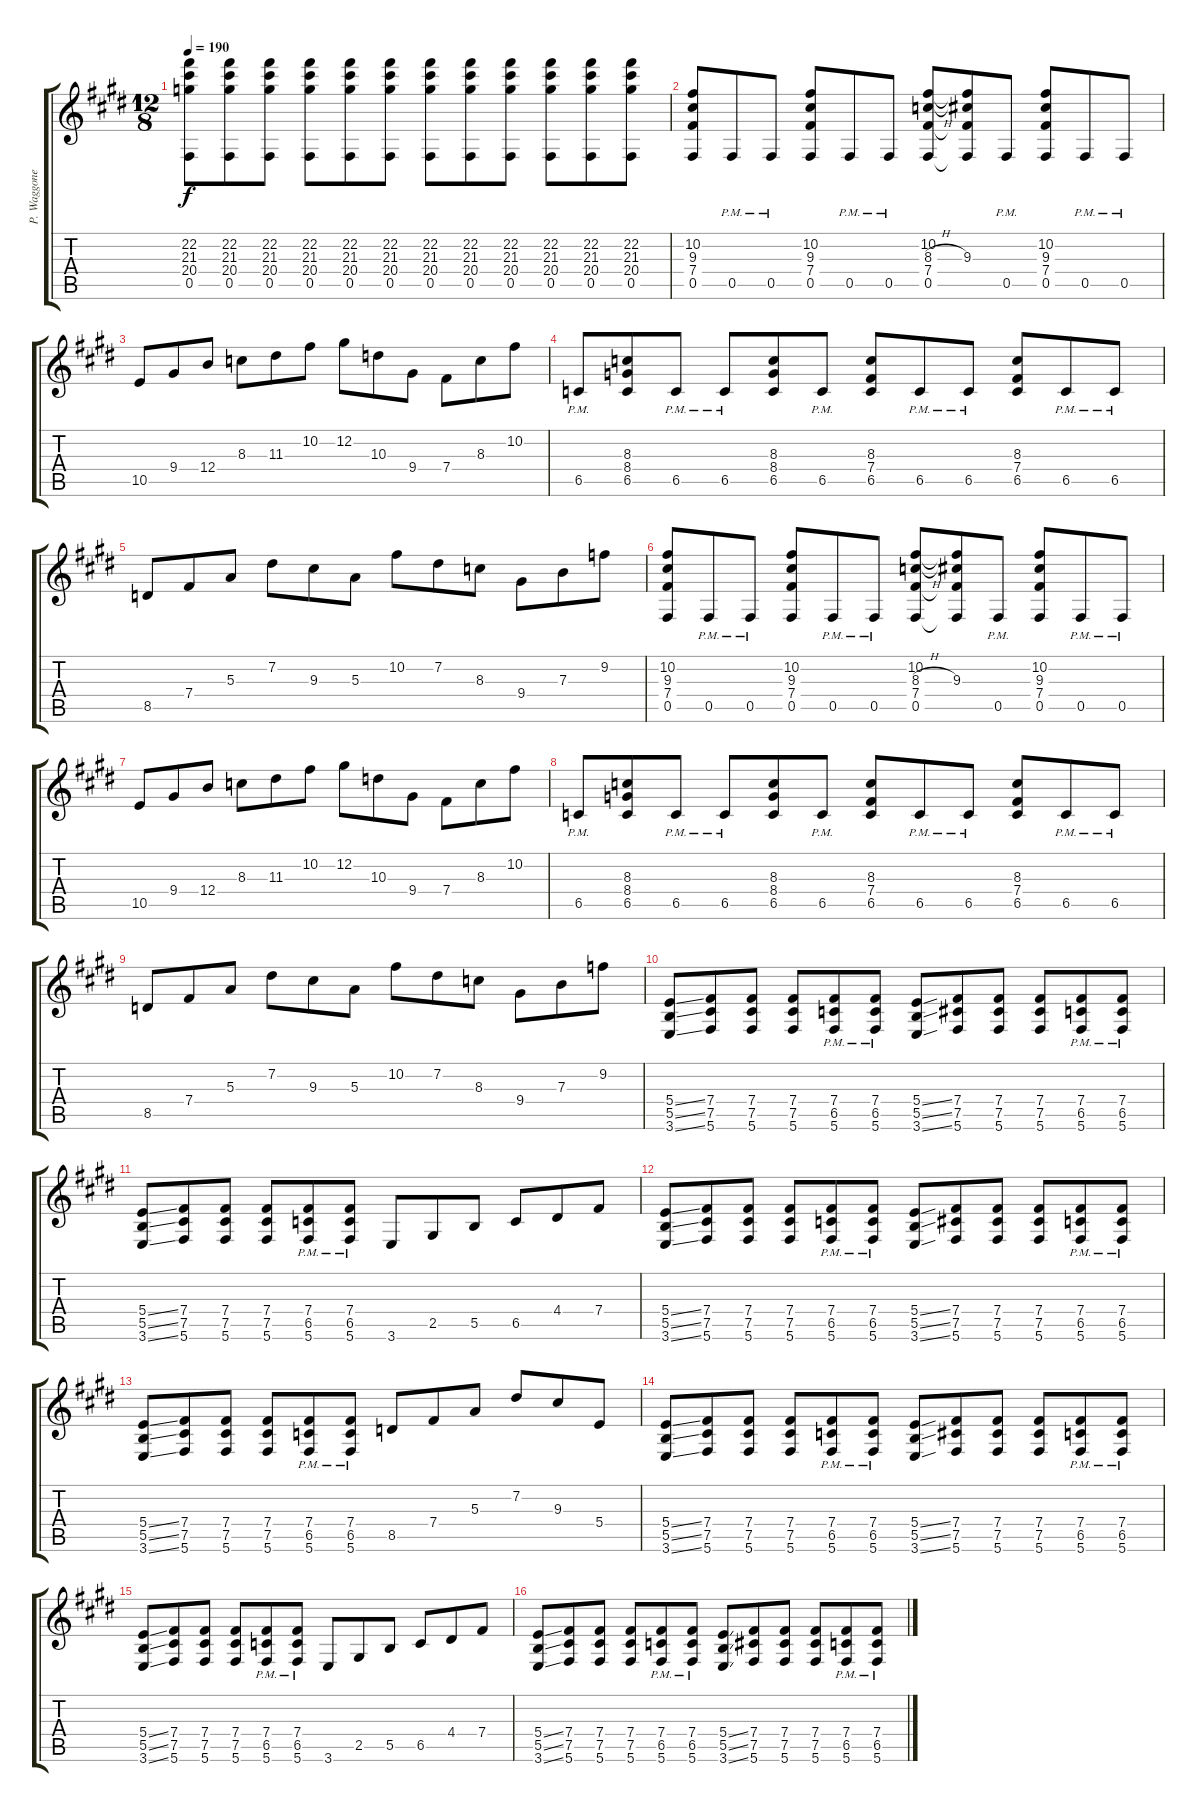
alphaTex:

\track ("P. Waggoner Gtr." "P. Waggone") {instrument distortionguitar}
\staff {score tabs}
\tuning (Db4 Ab3 E3 B2 Gb2 Db2) {hide}
\ts (12 8)
\tempo 190
\clef g2
\ks c#minor
(22.2 21.3 20.4 0.5).8{dy f} (22.2 21.3 20.4 0.5).8 (22.2 21.3 20.4 0.5).8 (22.2 21.3 20.4 0.5).8 (22.2 21.3 20.4 0.5).8 (22.2 21.3 20.4 0.5).8 (22.2 21.3 20.4 0.5).8 (22.2 21.3 20.4 0.5).8 (22.2 21.3 20.4 0.5).8 (22.2 21.3 20.4 0.5).8 (22.2 21.3 20.4 0.5).8 (22.2 21.3 20.4 0.5).8 |
(10.2 9.3 7.4 0.5).8 0.5{pm}.8 0.5{pm}.8 (10.2 9.3 7.4 0.5).8 0.5{pm}.8 0.5{pm}.8 (10.2 8.3{h} 7.4 0.5).8 (10.2{t} 9.3 7.4{t} 0.5{t}).8 0.5{pm}.8 (10.2 9.3 7.4 0.5).8 0.5{pm}.8 0.5{pm}.8 |
10.5.8 9.4.8 12.4.8 8.3.8 11.3.8 10.2.8 12.2.8 10.3.8 9.4.8 7.4.8 8.3.8 10.2.8 |
6.5{pm}.8 (8.3 8.4 6.5).8 6.5{pm}.8 6.5{pm}.8 (8.3 8.4 6.5).8 6.5{pm}.8 (8.3 7.4 6.5).8 6.5{pm}.8 6.5{pm}.8 (8.3 7.4 6.5).8 6.5{pm}.8 6.5{pm}.8 |
8.5.8 7.4.8 5.3.8 7.2.8 9.3.8 5.3.8 10.2.8 7.2.8 8.3.8 9.4.8 7.3.8 9.2.8 |
(10.2 9.3 7.4 0.5).8 0.5{pm}.8 0.5{pm}.8 (10.2 9.3 7.4 0.5).8 0.5{pm}.8 0.5{pm}.8 (10.2 8.3{h} 7.4 0.5).8 (10.2{t} 9.3 7.4{t} 0.5{t}).8 0.5{pm}.8 (10.2 9.3 7.4 0.5).8 0.5{pm}.8 0.5{pm}.8 |
10.5.8 9.4.8 12.4.8 8.3.8 11.3.8 10.2.8 12.2.8 10.3.8 9.4.8 7.4.8 8.3.8 10.2.8 |
6.5{pm}.8 (8.3 8.4 6.5).8 6.5{pm}.8 6.5{pm}.8 (8.3 8.4 6.5).8 6.5{pm}.8 (8.3 7.4 6.5).8 6.5{pm}.8 6.5{pm}.8 (8.3 7.4 6.5).8 6.5{pm}.8 6.5{pm}.8 |
8.5.8 7.4.8 5.3.8 7.2.8 9.3.8 5.3.8 10.2.8 7.2.8 8.3.8 9.4.8 7.3.8 9.2.8 |
(5.4{ss} 5.5{ss} 3.6{ss}).8 (7.4 7.5 5.6).8 (7.4 7.5 5.6).8 (7.4 7.5 5.6).8 (7.4{pm} 6.5{pm} 5.6{pm}).8 (7.4{pm} 6.5{pm} 5.6{pm}).8 (5.4{ss} 5.5{ss} 3.6{ss}).8 (7.4 7.5 5.6).8 (7.4 7.5 5.6).8 (7.4 7.5 5.6).8 (7.4{pm} 6.5{pm} 5.6{pm}).8 (7.4{pm} 6.5{pm} 5.6{pm}).8 |
(5.4{ss} 5.5{ss} 3.6{ss}).8 (7.4 7.5 5.6).8 (7.4 7.5 5.6).8 (7.4 7.5 5.6).8 (7.4{pm} 6.5{pm} 5.6{pm}).8 (7.4{pm} 6.5{pm} 5.6{pm}).8 3.6.8 2.5.8 5.5.8 6.5.8 4.4.8 7.4.8 |
(5.4{ss} 5.5{ss} 3.6{ss}).8 (7.4 7.5 5.6).8 (7.4 7.5 5.6).8 (7.4 7.5 5.6).8 (7.4{pm} 6.5{pm} 5.6{pm}).8 (7.4{pm} 6.5{pm} 5.6{pm}).8 (5.4{ss} 5.5{ss} 3.6{ss}).8 (7.4 7.5 5.6).8 (7.4 7.5 5.6).8 (7.4 7.5 5.6).8 (7.4{pm} 6.5{pm} 5.6{pm}).8 (7.4{pm} 6.5{pm} 5.6{pm}).8 |
(5.4{ss} 5.5{ss} 3.6{ss}).8 (7.4 7.5 5.6).8 (7.4 7.5 5.6).8 (7.4 7.5 5.6).8 (7.4{pm} 6.5{pm} 5.6{pm}).8 (7.4{pm} 6.5{pm} 5.6{pm}).8 8.5.8 7.4.8 5.3.8 7.2.8 9.3.8 5.4.8 |
(5.4{ss} 5.5{ss} 3.6{ss}).8 (7.4 7.5 5.6).8 (7.4 7.5 5.6).8 (7.4 7.5 5.6).8 (7.4{pm} 6.5{pm} 5.6{pm}).8 (7.4{pm} 6.5{pm} 5.6{pm}).8 (5.4{ss} 5.5{ss} 3.6{ss}).8 (7.4 7.5 5.6).8 (7.4 7.5 5.6).8 (7.4 7.5 5.6).8 (7.4{pm} 6.5{pm} 5.6{pm}).8 (7.4{pm} 6.5{pm} 5.6{pm}).8 |
(5.4{ss} 5.5{ss} 3.6{ss}).8 (7.4 7.5 5.6).8 (7.4 7.5 5.6).8 (7.4 7.5 5.6).8 (7.4{pm} 6.5{pm} 5.6{pm}).8 (7.4{pm} 6.5{pm} 5.6{pm}).8 3.6.8 2.5.8 5.5.8 6.5.8 4.4.8 7.4.8 |
(5.4{ss} 5.5{ss} 3.6{ss}).8 (7.4 7.5 5.6).8 (7.4 7.5 5.6).8 (7.4 7.5 5.6).8 (7.4{pm} 6.5{pm} 5.6{pm}).8 (7.4{pm} 6.5{pm} 5.6{pm}).8 (5.4{ss} 5.5{ss} 3.6{ss}).8 (7.4 7.5 5.6).8 (7.4 7.5 5.6).8 (7.4 7.5 5.6).8 (7.4{pm} 6.5{pm} 5.6{pm}).8 (7.4{pm} 6.5{pm} 5.6{pm}).8
